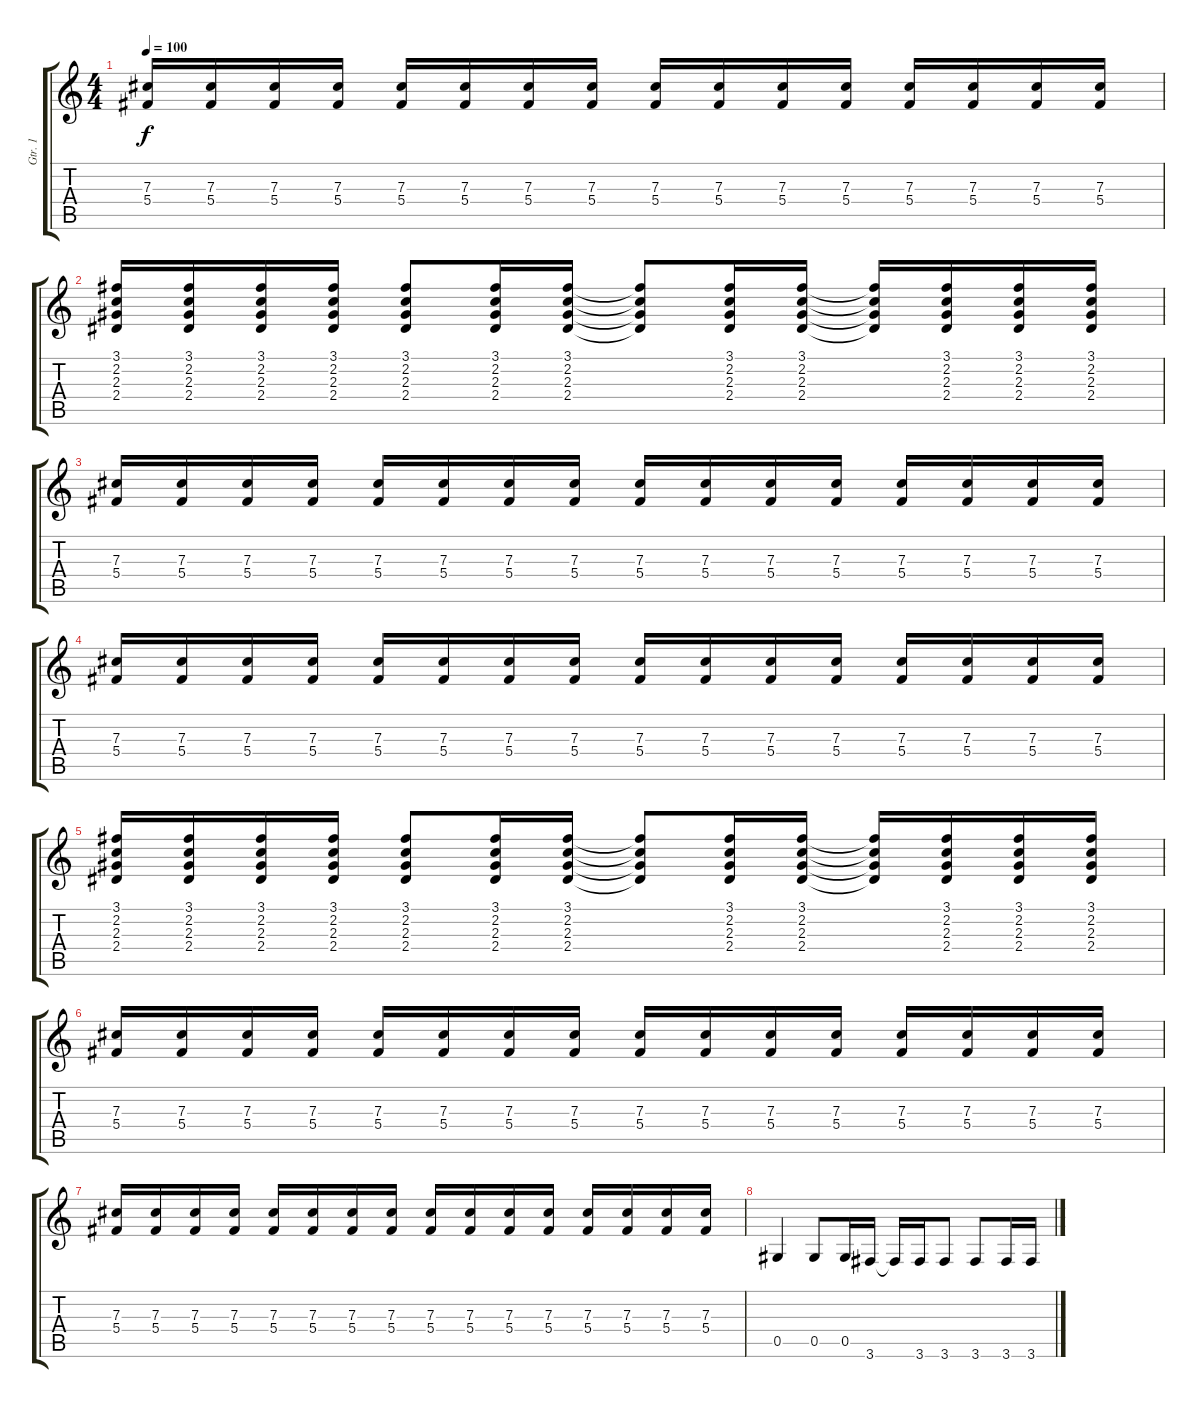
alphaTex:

\track ("Gtr. 1" "Gtr. 1") {instrument distortionguitar}
\staff {score tabs}
\tuning (Eb4 Bb3 Gb3 Db3 Ab2 Eb2) {hide}
\ts (4 4)
\tempo 100
\clef g2
\ks c
(7.3 5.4).16{dy f} (7.3 5.4).16 (7.3 5.4).16 (7.3 5.4).16 (7.3 5.4).16 (7.3 5.4).16 (7.3 5.4).16 (7.3 5.4).16 (7.3 5.4).16 (7.3 5.4).16 (7.3 5.4).16 (7.3 5.4).16 (7.3 5.4).16 (7.3 5.4).16 (7.3 5.4).16 (7.3 5.4).16 |
(3.1 2.2 2.3 2.4).16 (3.1 2.2 2.3 2.4).16 (3.1 2.2 2.3 2.4).16 (3.1 2.2 2.3 2.4).16 (3.1 2.2 2.3 2.4).8 (3.1 2.2 2.3 2.4).16 (3.1 2.2 2.3 2.4).16 (3.1{t} 2.2{t} 2.3{t} 2.4{t}).8 (3.1 2.2 2.3 2.4).16 (3.1 2.2 2.3 2.4).16 (3.1{t} 2.2{t} 2.3{t} 2.4{t}).16 (3.1 2.2 2.3 2.4).16 (3.1 2.2 2.3 2.4).16 (3.1 2.2 2.3 2.4).16 |
(7.3 5.4).16 (7.3 5.4).16 (7.3 5.4).16 (7.3 5.4).16 (7.3 5.4).16 (7.3 5.4).16 (7.3 5.4).16 (7.3 5.4).16 (7.3 5.4).16 (7.3 5.4).16 (7.3 5.4).16 (7.3 5.4).16 (7.3 5.4).16 (7.3 5.4).16 (7.3 5.4).16 (7.3 5.4).16 |
(7.3 5.4).16 (7.3 5.4).16 (7.3 5.4).16 (7.3 5.4).16 (7.3 5.4).16 (7.3 5.4).16 (7.3 5.4).16 (7.3 5.4).16 (7.3 5.4).16 (7.3 5.4).16 (7.3 5.4).16 (7.3 5.4).16 (7.3 5.4).16 (7.3 5.4).16 (7.3 5.4).16 (7.3 5.4).16 |
(3.1 2.2 2.3 2.4).16 (3.1 2.2 2.3 2.4).16 (3.1 2.2 2.3 2.4).16 (3.1 2.2 2.3 2.4).16 (3.1 2.2 2.3 2.4).8 (3.1 2.2 2.3 2.4).16 (3.1 2.2 2.3 2.4).16 (3.1{t} 2.2{t} 2.3{t} 2.4{t}).8 (3.1 2.2 2.3 2.4).16 (3.1 2.2 2.3 2.4).16 (3.1{t} 2.2{t} 2.3{t} 2.4{t}).16 (3.1 2.2 2.3 2.4).16 (3.1 2.2 2.3 2.4).16 (3.1 2.2 2.3 2.4).16 |
(7.3 5.4).16 (7.3 5.4).16 (7.3 5.4).16 (7.3 5.4).16 (7.3 5.4).16 (7.3 5.4).16 (7.3 5.4).16 (7.3 5.4).16 (7.3 5.4).16 (7.3 5.4).16 (7.3 5.4).16 (7.3 5.4).16 (7.3 5.4).16 (7.3 5.4).16 (7.3 5.4).16 (7.3 5.4).16 |
(7.3 5.4).16 (7.3 5.4).16 (7.3 5.4).16 (7.3 5.4).16 (7.3 5.4).16 (7.3 5.4).16 (7.3 5.4).16 (7.3 5.4).16 (7.3 5.4).16 (7.3 5.4).16 (7.3 5.4).16 (7.3 5.4).16 (7.3 5.4).16 (7.3 5.4).16 (7.3 5.4).16 (7.3 5.4).16 |
0.5.4 0.5.8 0.5.16 3.6.16 3.6{t}.16 3.6.16 3.6.8 3.6.8 3.6.16 3.6.16
